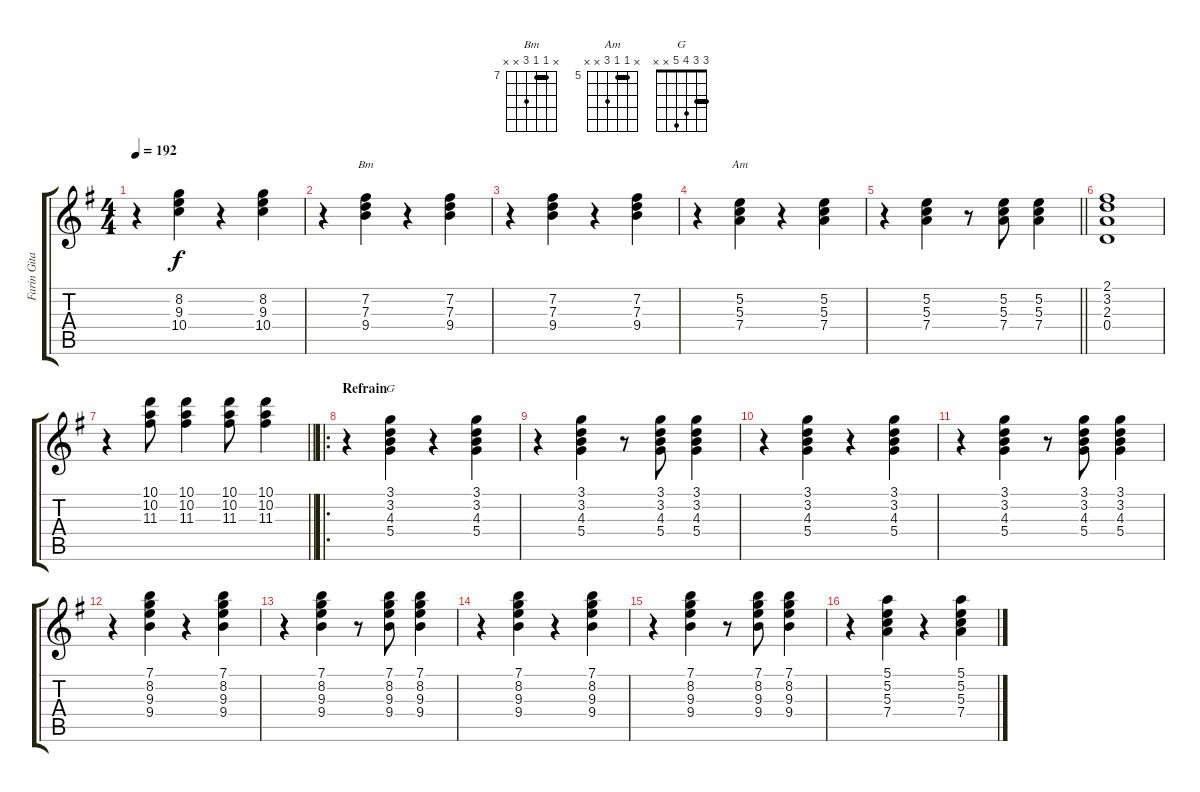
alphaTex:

\track ("Farin Gitarre" "Farin Gita") {instrument electricguitarclean}
\staff {score tabs}
\tuning (E4 B3 G3 D3 A2 E2) {hide}
\chord ("Bm" x 7 7 9 x x) {firstfret 7 barre 7}
\chord ("Am" x 5 5 7 x x) {firstfret 5 barre 5}
\chord ("G" 3 3 4 5 x x) {barre 3}
\ts (4 4)
\tempo 192
\clef g2
\ks g
r.4{dy f} (8.2 9.3 10.4).4 r.4 (8.2 9.3 10.4).4 |
r.4 (7.2 7.3 9.4).4{ch "Bm"} r.4 (7.2 7.3 9.4).4 |
r.4 (7.2 7.3 9.4).4 r.4 (7.2 7.3 9.4).4 |
r.4 (5.2 5.3 7.4).4{ch "Am"} r.4 (5.2 5.3 7.4).4 |
\barLineRight lightlight
r.4 (5.2 5.3 7.4).4 r.8 (5.2 5.3 7.4).8 (5.2 5.3 7.4).4 |
(2.1 3.2 2.3 0.4).1 |
\barLineRight lightlight
r.4 (10.1 10.2 11.3).8 (10.1 10.2 11.3).4 (10.1 10.2 11.3).8 (10.1 10.2 11.3).4 |
\ro
\section ("" "Refrain")
r.4 (3.1 3.2 4.3 5.4).4{ch "G"} r.4 (3.1 3.2 4.3 5.4).4 |
r.4 (3.1 3.2 4.3 5.4).4 r.8 (3.1 3.2 4.3 5.4).8 (3.1 3.2 4.3 5.4).4 |
r.4 (3.1 3.2 4.3 5.4).4 r.4 (3.1 3.2 4.3 5.4).4 |
r.4 (3.1 3.2 4.3 5.4).4 r.8 (3.1 3.2 4.3 5.4).8 (3.1 3.2 4.3 5.4).4 |
r.4 (7.1 8.2 9.3 9.4).4 r.4 (7.1 8.2 9.3 9.4).4 |
r.4 (7.1 8.2 9.3 9.4).4 r.8 (7.1 8.2 9.3 9.4).8 (7.1 8.2 9.3 9.4).4 |
r.4 (7.1 8.2 9.3 9.4).4 r.4 (7.1 8.2 9.3 9.4).4 |
r.4 (7.1 8.2 9.3 9.4).4 r.8 (7.1 8.2 9.3 9.4).8 (7.1 8.2 9.3 9.4).4 |
r.4 (5.1 5.2 5.3 7.4).4 r.4 (5.1 5.2 5.3 7.4).4
